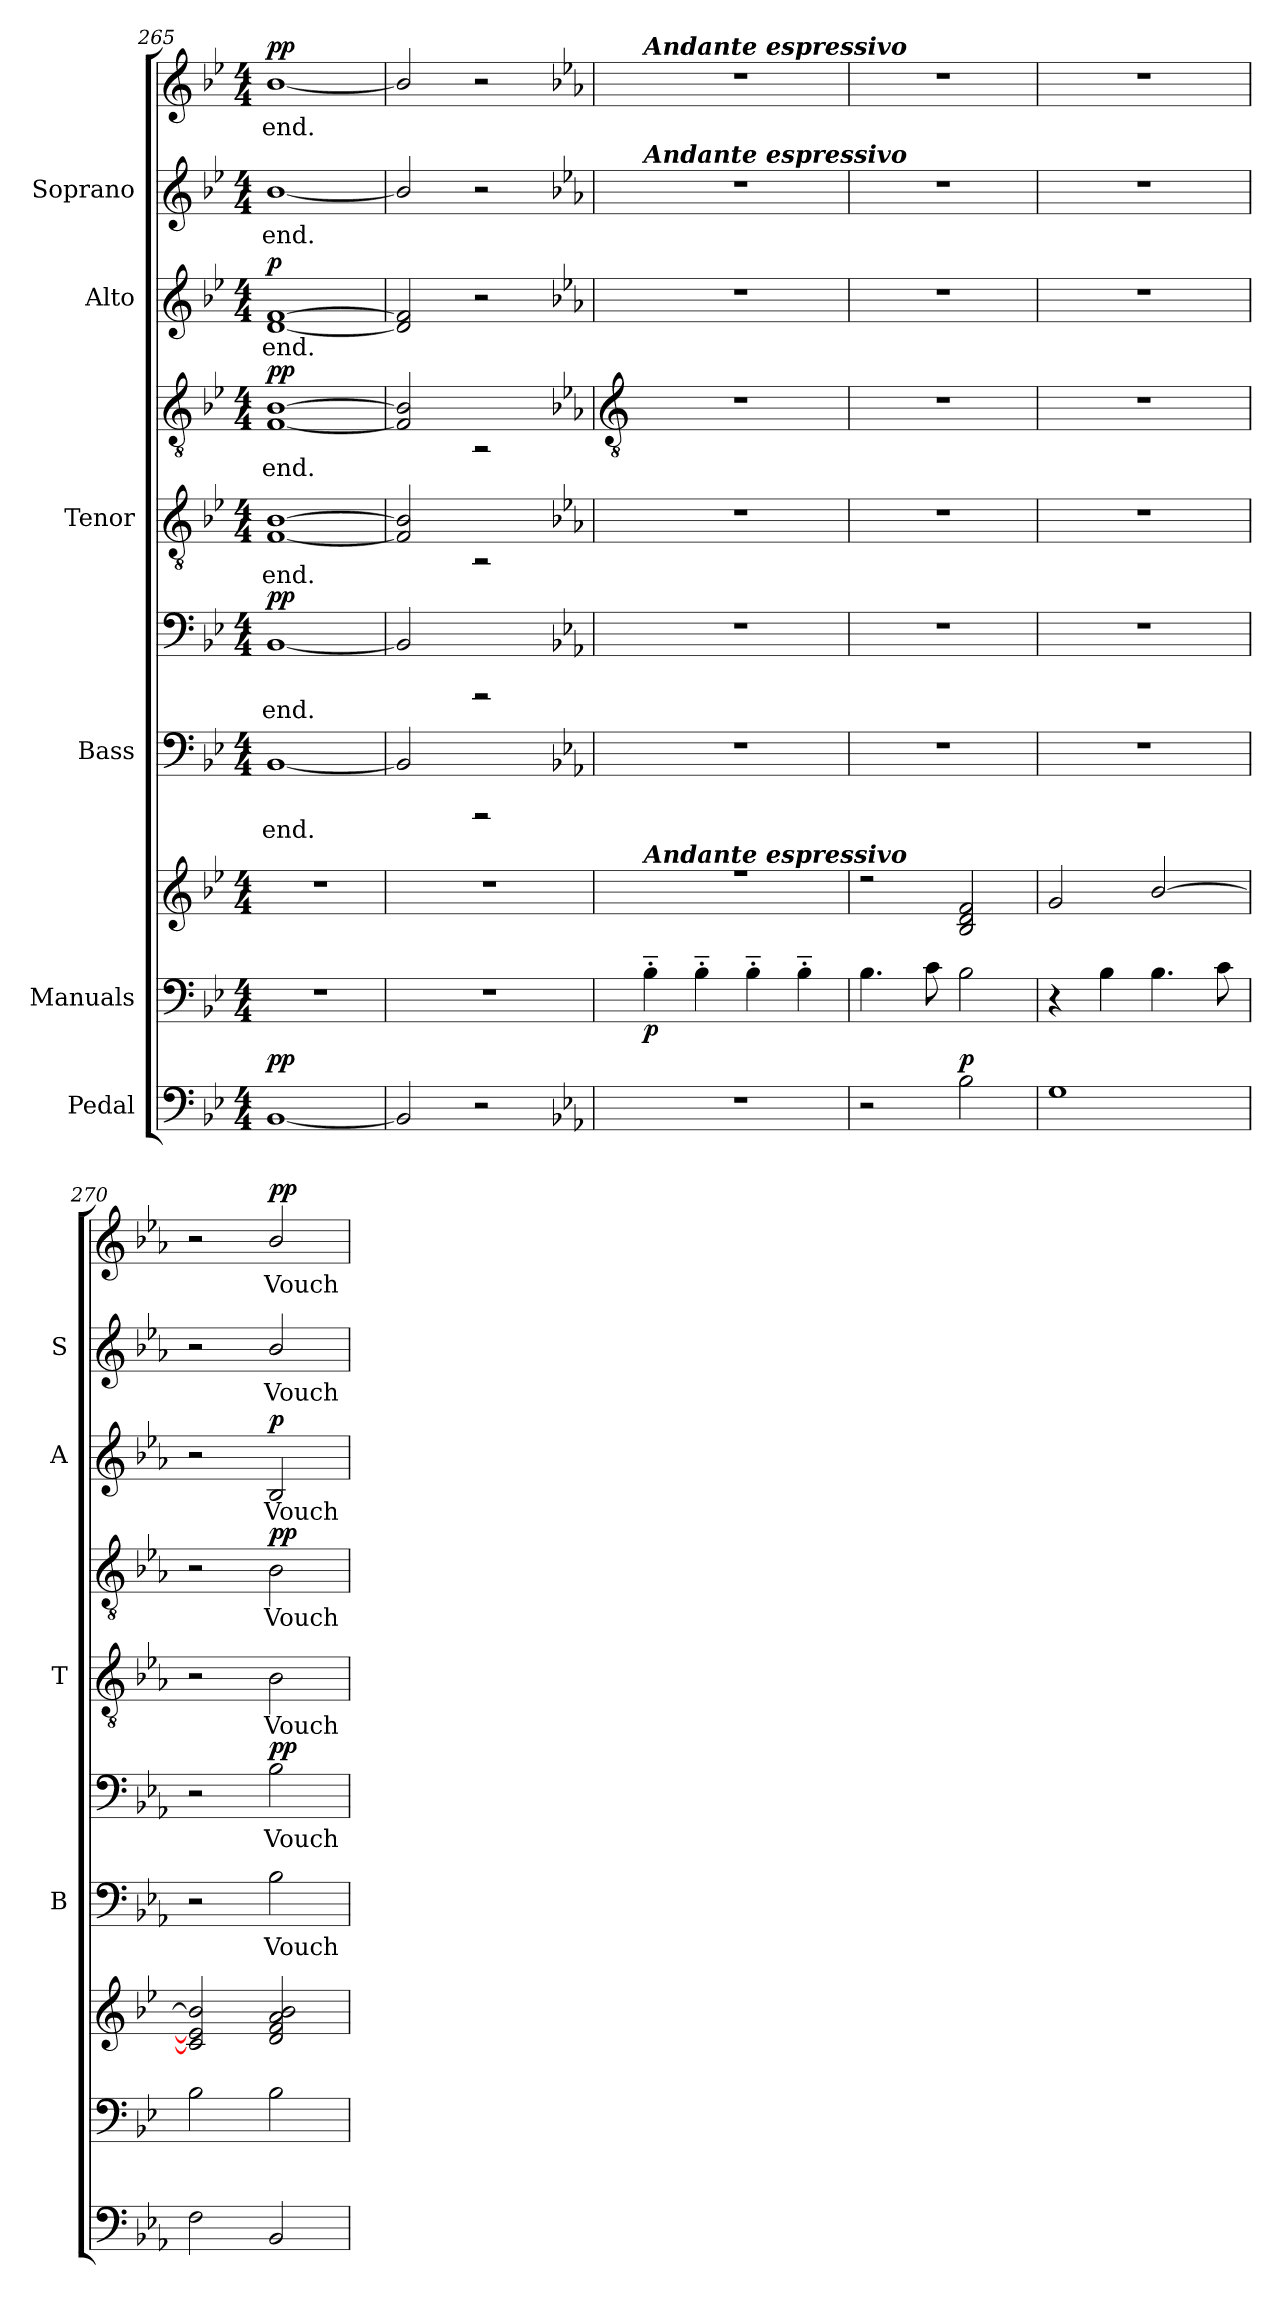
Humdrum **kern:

**kern	**dynam	**kern	**kern	**dynam	**kern	**text	**kern	**text	**dynam	**kern	**text	**kern	**text	**dynam	**kern	**text	**dynam	**kern	**text	**kern	**text	**dynam
*part6	*part6	*part5	*part5	*part5	*part4	*part4	*part4	*part4	*part4	*part3	*part3	*part3	*part3	*part3	*part2	*part2	*part2	*part1	*part1	*part1	*part1	*part1
*staff10	*staff10	*staff9	*staff8	*staff8/9	*staff7	*staff7	*staff6	*staff6	*staff6/7	*staff5	*staff5	*staff4	*staff4	*staff4/5	*staff3	*staff3	*staff3	*staff2	*staff2	*staff1	*staff1	*staff1/2
*I"Pedal	*	*I"Manuals	*	*	*I"Bass	*	*	*	*	*I"Tenor	*	*	*	*	*I"Alto	*	*	*I"Soprano	*	*	*	*
*	*	*	*	*	*I'B	*	*	*	*	*I'T	*	*	*	*	*I'A	*	*	*I'S	*	*	*	*
*clefF4	*	*clefF4	*clefG2	*	*clefF4	*	*clefF4	*	*	*clefGv2	*	*clefGv2	*	*	*clefG2	*	*	*clefG2	*	*clefG2	*	*
*k[b-e-]	*	*k[b-e-]	*k[b-e-]	*	*k[b-e-]	*	*k[b-e-]	*	*	*k[b-e-]	*	*k[b-e-]	*	*	*k[b-e-]	*	*	*k[b-e-]	*	*k[b-e-]	*	*
*B-:	*	*B-:	*B-:	*	*B-:	*	*B-:	*	*	*B-:	*	*B-:	*	*	*B-:	*	*	*B-:	*	*B-:	*	*
*M4/4	*	*M4/4	*M4/4	*	*M4/4	*	*M4/4	*	*	*M4/4	*	*M4/4	*	*	*M4/4	*	*	*M4/4	*	*M4/4	*	*
=265	=265	=265	=265	=265	=265	=265	=265	=265	=265	=265	=265	=265	=265	=265	=265	=265	=265	=265	=265	=265	=265	=265
!	!LO:DY:a	!	!	!	!	!LO:LY:b	!	!LO:LY:b	!LO:DY:b=2	!	!LO:LY:b	!	!LO:LY:b	!	!	!LO:LY:b	!	!	!LO:LY:b	!	!LO:LY:b	!
!	!	!	!	!	!	!	!	!	!LO:DY:n=1:b	!	!	!	!	!LO:DY:b=2	!	!	!	!	!	!	!	!
!	!	!	!	!	!	!	!	!	!	!	!	!	!	!LO:DY:n=1:b	!	!	!LO:DY:b	!	!	!	!	!LO:DY:b=2
!	!	!	!	!	!	!	!	!	!	!	!	!	!	!	!	!	!	!	!	!	!	!LO:DY:n=1:b
[1BB-	pp	1r	1r	.	[1BB-	end.	[1BB-	end.	p p	[1F [1B-	end.	[1F [1B-	end.	p p	[1d [1f	end.	p	[1b-/	end.	[1b-/	end.	p p
=266	=266	=266	=266	=266	=266	=266	=266	=266	=266	=266	=266	=266	=266	=266	=266	=266	=266	=266	=266	=266	=266	=266
2BB-]	.	1r	1r	.	2BB-]	.	2BB-]	.	.	2F] 2B-]	.	2F] 2B-]	.	.	2d] 2f]	.	.	2b-/]	.	2b-/]	.	.
2r	.	.	.	.	2rFFF	.	2rFFF	.	.	2rBB	.	2rBB	.	.	2r	.	.	2r	.	2r	.	.
*k[b-e-a-]	*	*k[b-e-a-]	*k[b-e-a-]	*	*k[b-e-a-]	*	*k[b-e-a-]	*	*	*k[b-e-a-]	*	*k[b-e-a-]	*	*	*k[b-e-a-]	*	*	*k[b-e-a-]	*	*k[b-e-a-]	*	*
*E-:	*	*E-:	*E-:	*	*E-:	*	*E-:	*	*	*E-:	*	*E-:	*	*	*E-:	*	*	*E-:	*	*E-:	*	*
!!LO:LB:g=z
=267	=267	=267	=267	=267	=267	=267	=267	=267	=267	=267	=267	=267	=267	=267	=267	=267	=267	=267	=267	=267	=267	=267
*	*	*	*	*	*	*	*	*	*	*	*	*clefGv2	*	*	*	*	*	*	*	*	*	*
*	*	*	*^	*	*	*	*	*	*	*	*	*	*	*	*	*	*	*	*	*	*	*
!	!	!	!	!	!	!	!	!	!	!	!	!	!	!	!	!	!	!	!	!	!LO:TX:a:Bi:t=Andante espressivo	!	!
!	!	!	!	!	!	!	!	!	!	!	!	!	!	!	!	!	!	!	!LO:TX:a:Bi:t=Andante espressivo	!	!	!	!
!	!	!	!LO:TX:a:Bi:t=Andante espressivo	!	!	!	!	!	!	!	!	!	!	!	!	!	!	!	!	!	!	!	!
!	!	!	!	!	!LO:DY:b=2	!	!	!	!	!	!	!	!	!	!	!	!	!	!	!	!	!	!
1r	.	4B-'~	1r	1ryy	p	1r	.	1r	.	.	1r	.	1r	.	.	1r	.	.	1r	.	1r	.	.
.	.	4B-'~	.	.	.	.	.	.	.	.	.	.	.	.	.	.	.	.	.	.	.	.	.
.	.	4B-'~	.	.	.	.	.	.	.	.	.	.	.	.	.	.	.	.	.	.	.	.	.
.	.	4B-'~	.	.	.	.	.	.	.	.	.	.	.	.	.	.	.	.	.	.	.	.	.
=268	=268	=268	=268	=268	=268	=268	=268	=268	=268	=268	=268	=268	=268	=268	=268	=268	=268	=268	=268	=268	=268	=268	=268
2r	.	4.B-	2r	1ryy	.	1r	.	1r	.	.	1r	.	1r	.	.	1r	.	.	1r	.	1r	.	.
.	.	8c	.	.	.	.	.	.	.	.	.	.	.	.	.	.	.	.	.	.	.	.	.
!	!LO:DY:a	!	!	!	!	!	!	!	!	!	!	!	!	!	!	!	!	!	!	!	!	!	!
2B-	p	2B-	2B-/ 2d/ 2f/	.	.	.	.	.	.	.	.	.	.	.	.	.	.	.	.	.	.	.	.
=269	=269	=269	=269	=269	=269	=269	=269	=269	=269	=269	=269	=269	=269	=269	=269	=269	=269	=269	=269	=269	=269	=269	=269
1G	.	4r	2g/	1B-\yy 1d\yy 1g\yy	.	1r	.	1r	.	.	1r	.	1r	.	.	1r	.	.	1r	.	1r	.	.
.	.	4B-	.	.	.	.	.	.	.	.	.	.	.	.	.	.	.	.	.	.	.	.	.
.	.	4.B-	[2b-/	.	.	.	.	.	.	.	.	.	.	.	.	.	.	.	.	.	.	.	.
.	.	8c	.	.	.	.	.	.	.	.	.	.	.	.	.	.	.	.	.	.	.	.	.
=270	=270	=270	=270	=270	=270	=270	=270	=270	=270	=270	=270	=270	=270	=270	=270	=270	=270	=270	=270	=270	=270	=270	=270
2F	.	2B-	2c/] 2e-/] 2b-/]	1ryy	.	2r	.	2r	.	.	2r	.	2r	.	.	2r	.	.	2r	.	2r	.	.
!	!	!	!	!	!	!	!LO:LY:b	!	!LO:LY:b	!LO:DY:b=2	!	!LO:LY:b	!	!LO:LY:b	!	!	!LO:LY:b	!	!	!LO:LY:b	!	!LO:LY:b	!
!	!	!	!	!	!	!	!	!	!	!LO:DY:n=1:b	!	!	!	!	!LO:DY:b=2	!	!	!	!	!	!	!	!
!	!	!	!	!	!	!	!	!	!	!	!	!	!	!	!LO:DY:n=1:b	!	!	!LO:DY:b	!	!	!	!	!LO:DY:b=2
!	!	!	!	!	!	!	!	!	!	!	!	!	!	!	!	!	!	!	!	!	!	!	!LO:DY:n=1:b
2BB-	.	2B-	2d/ 2f/ 2a-/ 2b-/	.	.	2B-	Vouch-	2B-	Vouch-	p p	2B-	Vouch-	2B-	Vouch-	p p	2B-	Vouch-	p	2b-/	Vouch-	2b-/	Vouch-	p p
*	*	*	*v	*v	*	*	*	*	*	*	*	*	*	*	*	*	*	*	*	*	*	*	*
=	=	=	=	=	=	=	=	=	=	=	=	=	=	=	=	=	=	=	=	=	=	=
*-	*-	*-	*-	*-	*-	*-	*-	*-	*-	*-	*-	*-	*-	*-	*-	*-	*-	*-	*-	*-	*-	*-
